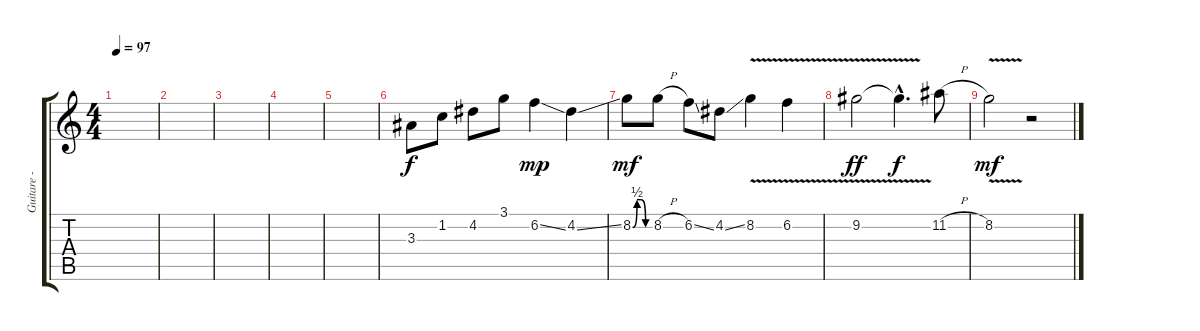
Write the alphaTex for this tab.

\track ("Guitare - Brian May" "Guitare - ") {instrument overdrivenguitar}
\staff {score tabs}
\tuning (E4 B3 G3 D3 A2 E2) {hide}
\ts (4 4)
\tempo 97
\clef g2
\ks c
|
|
|
|
|
3.3.8 1.2.8 4.2.8 3.1.8 6.2{ss}.4{dy mp} 4.2{ss}.4 |
8.2{be (custom 0 0 15 2 30 2 45 0 60 0)}.8{dy mf} 8.2{h}.8 6.2{ss}.8 4.2{ss}.8 8.2{v}.4 6.2{v}.4 |
9.2{v}.2{dy ff} 9.2{hac t}.4{d dy f} 11.2{h}.8 |
8.2{v}.2{dy mf} r.2
